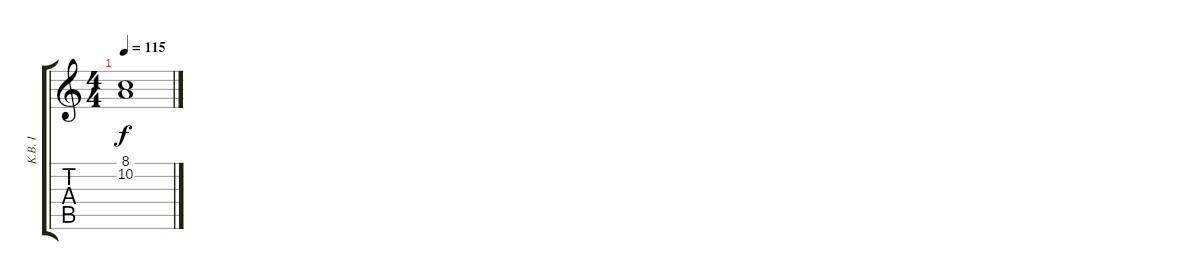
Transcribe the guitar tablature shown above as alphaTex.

\track ("K.B. I" "K.B. I") {instrument synthstrings1}
\staff {score tabs}
\tuning (E4 B3 G3 D3 A2 E2) {hide}
\ts (4 4)
\tempo 115
\clef g2
\ks c
(8.1{t} 10.2{t}).1{dy f}
